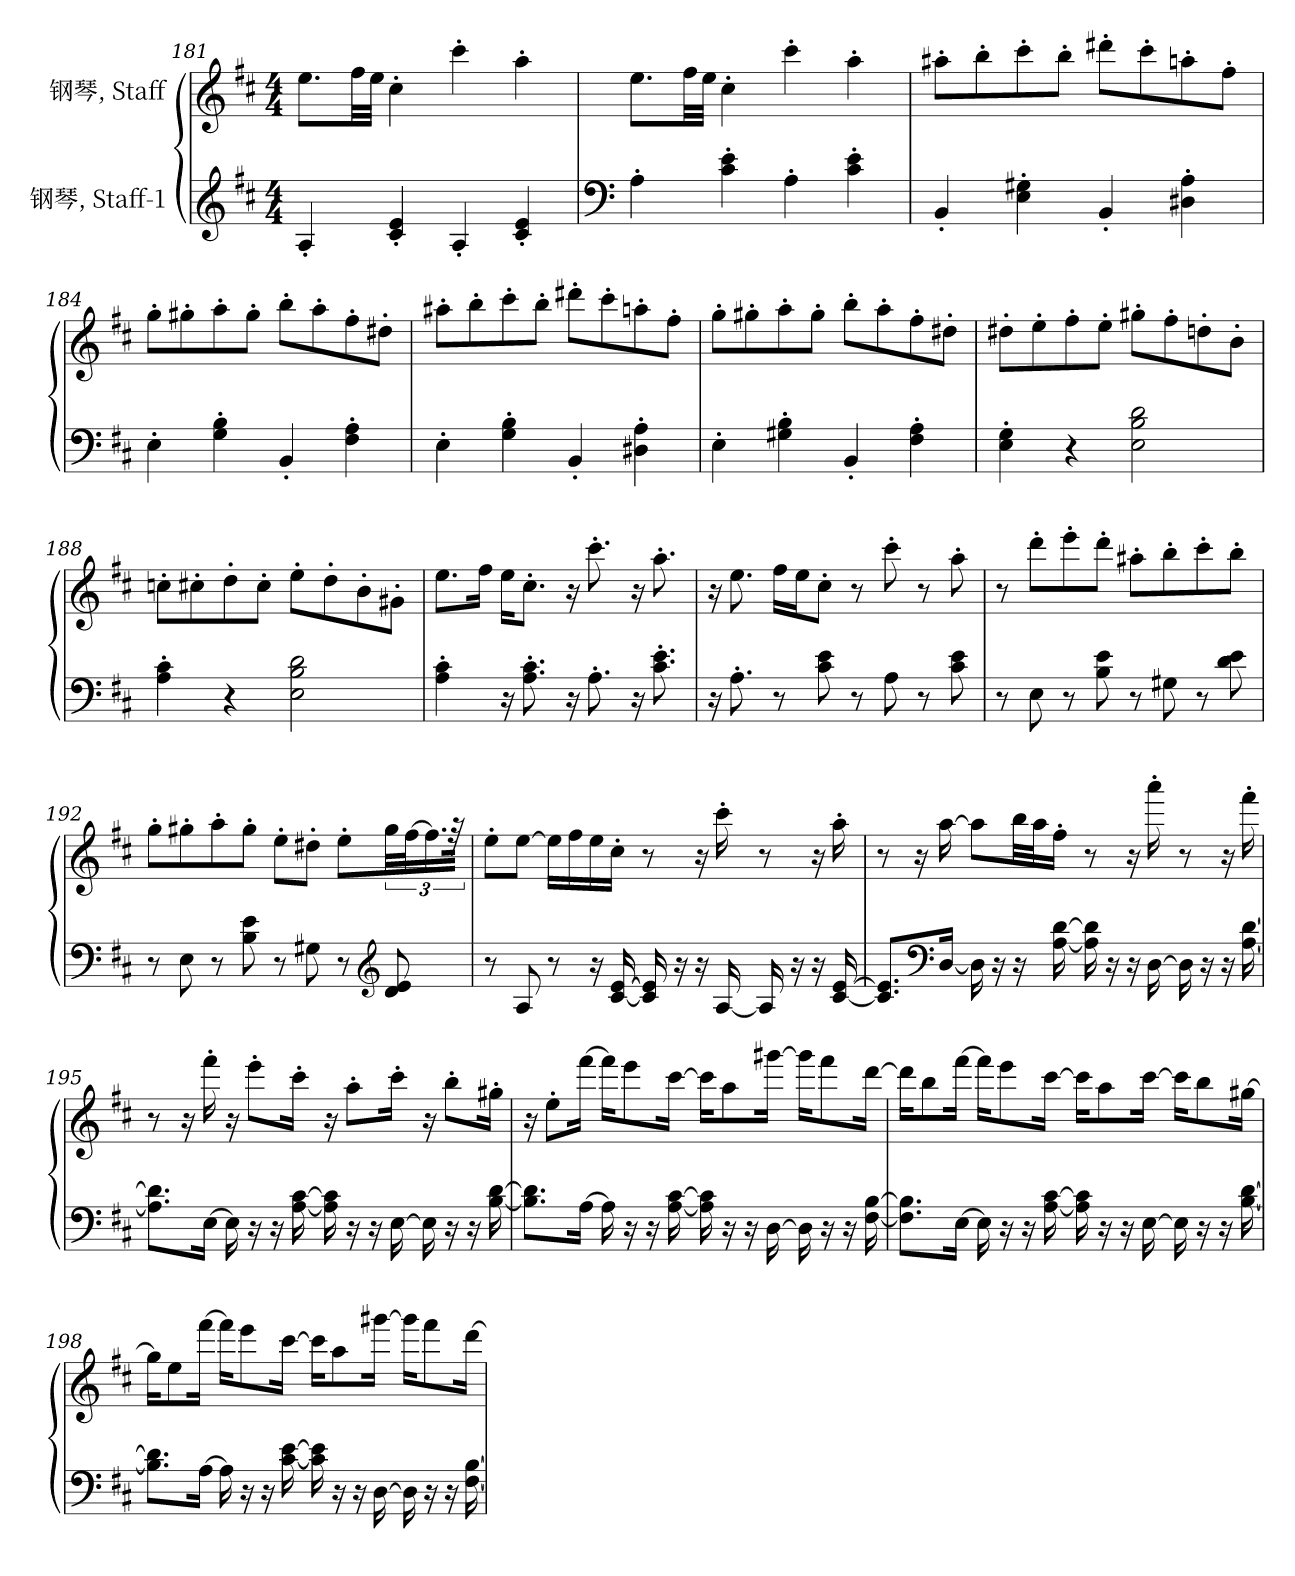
**kern	**kern
*part2	*part1
*staff2	*staff1
*I"钢琴, Staff-1	*I"钢琴, Staff
*clefG2	*clefG2
*k[f#c#]	*k[f#c#]
*M4/4	*M4/4
=181	=181
4A'/	8.ee\L
.	32ff#\LL
.	32ee\JJJ
4c#/' 4e/'	4cc#'\
4A'/	4ccc#'\
4c#/' 4e/'	4aa'\
=182	=182
*clefF4	*
4A'\	8.ee\L
.	32ff#\LL
.	32ee\JJJ
4c#\' 4e\'	4cc#'\
4A'\	4ccc#'\
4c#\' 4e\'	4aa'\
=183	=183
4BB'/	8aa#X'\L
.	8bb'\
4E\' 4G#X\'	8ccc#'\
.	8bb'\J
4BB'/	8ddd#X'\L
.	8ccc#'\
4D#X\' 4A\'	8aan'\
.	8ff#'\J
!!LO:LB:g=z
=184	=184
4E'\	8gg'\L
.	8gg#X'\
4G\' 4B\'	8aa'\
.	8gg#'\J
4BB'/	8bb'\L
.	8aa'\
4F#\' 4A\'	8ff#'\
.	8dd#X'\J
=185	=185
4E'\	8aa#X'\L
.	8bb'\
4G\' 4B\'	8ccc#'\
.	8bb'\J
4BB'/	8ddd#X'\L
.	8ccc#'\
4D#X\' 4A\'	8aan'\
.	8ff#'\J
=186	=186
4E'\	8gg'\L
.	8gg#X'\
4G#X\' 4B\'	8aa'\
.	8gg#'\J
4BB'/	8bb'\L
.	8aa'\
4F#\' 4A\'	8ff#'\
.	8dd#X'\J
=187	=187
4E\' 4G\'	8dd#X'\L
.	8ee'\
4r	8ff#'\
.	8ee'\J
2E\ 2B\ 2d\	8gg#X'\L
.	8ff#'\
.	8ddn'\
.	8b'\J
!!LO:LB:g=z
=188	=188
4A\' 4c#\'	8ccn'\L
.	8cc#X'\
4r	8dd'\
.	8cc#'\J
2E\ 2B\ 2d\	8ee'\L
.	8dd'\
.	8b'\
.	8g#X'\J
=189	=189
4A\' 4c#\'	8.ee\L
.	16ff#\Jk
16r	16ee\KL
8.A\' 8.c#\'	8.cc#'\J
16r	16r
8.A'\	8.ccc#'\
16r	16r
8.c#\' 8.e\'	8.aa'\
=190	=190
16r	16r
8.A'\	8.ee\
8r	16ff#\LL
.	16ee\J
8c#\ 8e\	8cc#'\J
8r	8r
8A\	8ccc#'\
8r	8r
8c#\ 8e\	8aa'\
=191	=191
8r	8r
8E\	8ddd'\L
8r	8eee'\
8B\ 8e\	8ddd'\J
8r	8aa#X'\L
8G#X\	8bb'\
8r	8ccc#'\
8d\ 8e\	8bb'\J
!!LO:LB:g=z
=192	=192
8r	8gg'\L
8E\	8gg#X'\
8r	8aa'\
8B\ 8e\	8gg#'\J
8r	8ee'\L
8G#X\	8dd#X'\J
8r	8ee'\L
*clefG2	*
8d/ 8e/	48gg#\LL
.	[48ff#\J
.	24.ff#\JJ]
.	48r
=193	=193
8r	8ee'\L
8A/	[8ee\J
8r	16ee\LL]
.	16ff#\
16r	16ee\
[16c#/ [16e/	16cc#'\JJ
16c#/] 16e/]	8r
16r	.
16r	16r
[16A/	16ccc#'\
16A/]	8r
16r	.
16r	16r
[16c#/ [16e/	16aa'\
!!LO:PB:g=z
=194	=194
8.c#/] 8.e/]L	8r
.	16r
*clefF4	*
[16D/Jk	[16aa\
16D\]	8aa\L]
16r	.
16r	32bb\LL
.	32aa\J
[16A\ [16d\	16ff#'\JJ
16A\] 16d\]	8r
16r	.
16r	16r
[16D\	16aaa'\
16D\]	8r
16r	.
16r	16r
[16A\ [16d\	16fff#'\
=195	=195
8.A\] 8.d\]L	8r
.	16r
[16E\Jk	16fff#'\
16E\]	16r
16r	8eee'\L
16r	.
[16A\ [16c#\	16ccc#'\Jk
16A\] 16c#\]	16r
16r	8aa'\L
16r	.
[16E\	16ccc#'\Jk
16E\]	16r
16r	8bb'\L
16r	.
[16B\ [16d\	16gg#X'\Jk
!!LO:LB:g=z
=196	=196
8.B\] 8.d\]L	16r
.	8ee'\L
[16A\Jk	[16fff#\Jk
16A\]	16fff#\KL]
16r	8eee\
16r	.
[16A\ [16c#\	[16ccc#\Jk
16A\] 16c#\]	16ccc#\KL]
16r	8aa\
16r	.
[16D\	[16ggg#X\Jk
16D\]	16ggg#\KL]
16r	8fff#\
16r	.
[16F#\ [16B\	[16ddd\Jk
=197	=197
8.F#\] 8.B\]L	16ddd\KL]
.	8bb\
[16E\Jk	[16fff#\Jk
16E\]	16fff#\KL]
16r	8eee\
16r	.
[16A\ [16c#\	[16ccc#\Jk
16A\] 16c#\]	16ccc#\KL]
16r	8aa\
16r	.
[16E\	[16ccc#\Jk
16E\]	16ccc#\KL]
16r	8bb\
16r	.
[16B\ [16d\	[16gg#X\Jk
!!LO:LB:g=z
=198	=198
8.B\] 8.d\]L	16gg#\KL]
.	8ee\
[16A\Jk	[16fff#\Jk
16A\]	16fff#\KL]
16r	8eee\
16r	.
[16c#\ [16e\	[16ccc#\Jk
16c#\] 16e\]	16ccc#\KL]
16r	8aa\
16r	.
[16D\	[16ggg#X\Jk
16D\]	16ggg#\KL]
16r	8fff#\
16r	.
[16F#\ [16B\	[16ddd\Jk
=	=
*-	*-
